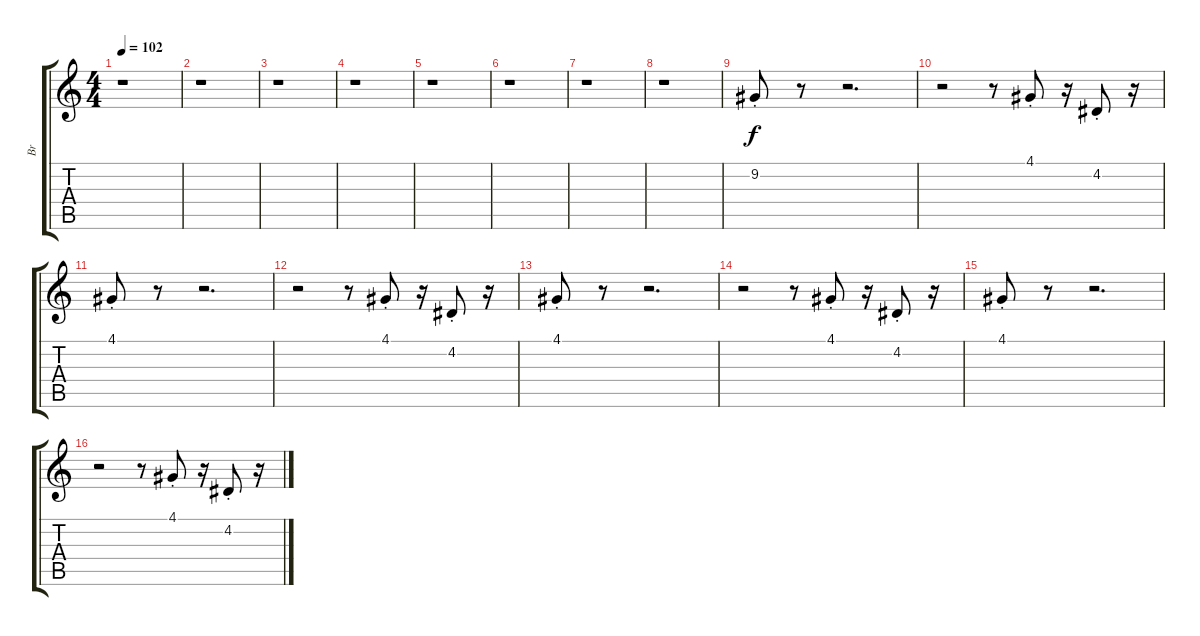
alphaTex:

\track ("Br" "Br") {instrument brasssection}
\staff {score tabs}
\tuning (E4 B3 G3 D3 A2 E2) {hide}
\ts (4 4)
\tempo 102
\clef g2
\ks c
r.1{dy f} |
r.1 |
r.1 |
r.1 |
r.1 |
r.1 |
r.1 |
r.1 |
9.2{st}.8 r.8 r.2{d} |
r.2 r.8 4.1{st}.8 r.16 4.2{st}.8 r.16 |
4.1{st}.8 r.8 r.2{d} |
r.2 r.8 4.1{st}.8 r.16 4.2{st}.8 r.16 |
4.1{st}.8 r.8 r.2{d} |
r.2 r.8 4.1{st}.8 r.16 4.2{st}.8 r.16 |
4.1{st}.8 r.8 r.2{d} |
r.2 r.8 4.1{st}.8 r.16 4.2{st}.8 r.16
